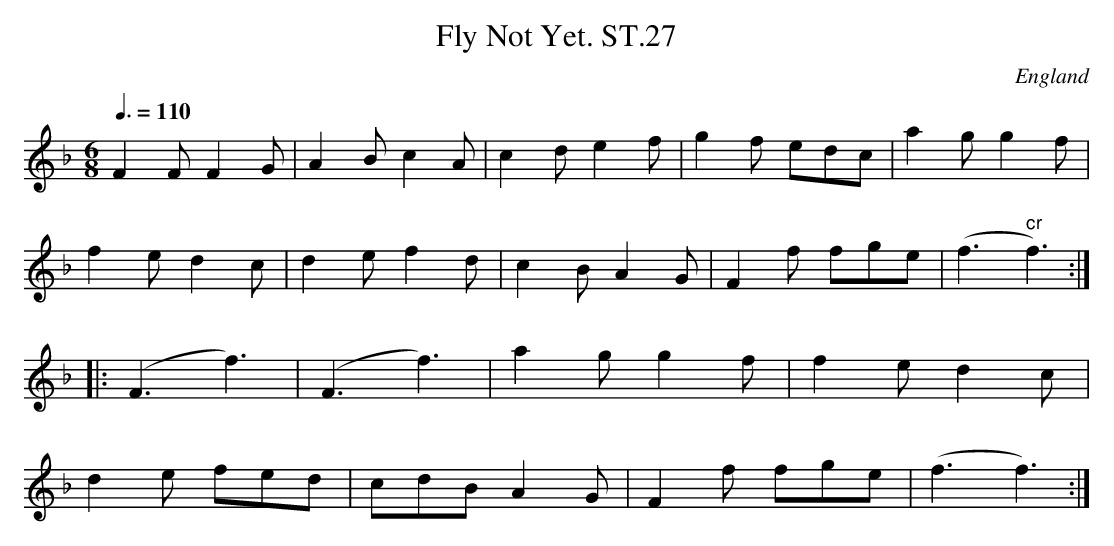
X:1
T:Fly Not Yet. ST.27
L:1/8
M:6/8
O:England
Q:3/8=110
K:F
F2FF2G|A2Bc2A|c2de2f|g2f edc|a2gg2f|!
f2ed2c|d2ef2d|c2BA2G|F2f fge|(f3"^cr"f3):|!
|:(F3f3)|(F3f3)|a2gg2f|f2ed2c|!
d2e fed|cdB A2G|F2f fge|(f3f3):|
